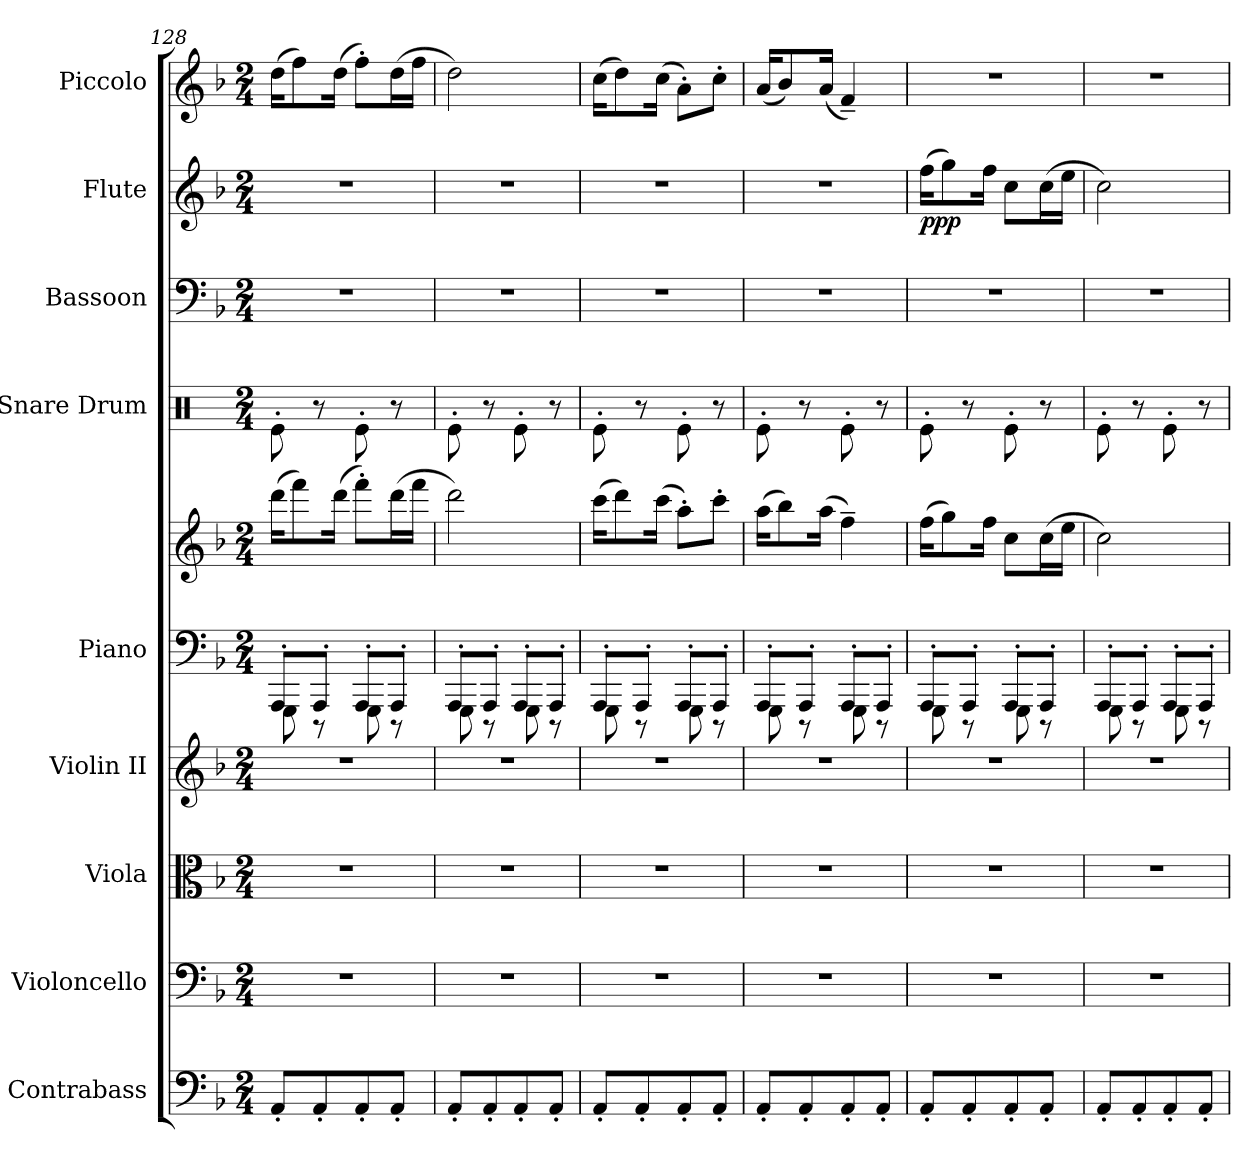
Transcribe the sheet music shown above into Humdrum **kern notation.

**kern	**kern	**kern	**kern	**kern	**kern	**kern	**kern	**kern	**dynam	**kern
*part9	*part8	*part7	*part6	*part5	*part5	*part4	*part3	*part2	*part2	*part1
*staff10	*staff9	*staff8	*staff7	*staff6	*staff5	*staff4	*staff3	*staff2	*staff2	*staff1
*I"Contrabass	*I"Violoncello	*I"Viola	*I"Violin II	*I"Piano	*	*I"Snare Drum	*I"Bassoon	*I"Flute	*	*I"Piccolo
*I'cb	*I'vc	*I'vla	*I'vn	*I'pf	*	*I'dr	*I'bn	*I'fl	*	*I'picc
*clefF4	*clefF4	*clefC3	*clefG2	*clefF4	*clefG2	*clefX	*clefF4	*clefG2	*	*clefG2
*ITrd7c12	*	*	*	*	*	*	*	*	*	*ITrd-7c-12
*k[b-]	*k[b-]	*k[b-]	*k[b-]	*k[b-]	*k[b-]	*k[]	*k[b-]	*k[b-]	*	*k[b-]
*F:	*F:	*F:	*F:	*F:	*F:	*C:	*F:	*F:	*	*F:
*M2/4	*M2/4	*M2/4	*M2/4	*M2/4	*M2/4	*M2/4	*M2/4	*M2/4	*	*M2/4
=128	=128	=128	=128	=128	=128	=128	=128	=128	=128	=128
*	*	*	*	*^	*	*	*	*	*	*
8AAA'L	2r	2r	2r	8AAA'L	8GGG	(16dddKL	8Re'\	2r	2r	.	(16dddKL
.	.	.	.	.	.	8fff)	.	.	.	.	8fff)
8AAA'	.	.	.	8AAA'J	8r	.	8r	.	.	.	.
.	.	.	.	.	.	(16dddJk	.	.	.	.	(16dddJk
8AAA'	.	.	.	8AAA'L	8GGG	8fff'L)	8Re'\	.	.	.	8fff'L)
8AAA'J	.	.	.	8AAA'J	8r	(16dddL	8r	.	.	.	(16dddL
.	.	.	.	.	.	16fffJJ	.	.	.	.	16fffJJ
=129	=129	=129	=129	=129	=129	=129	=129	=129	=129	=129	=129
8AAA'L	2r	2r	2r	8AAA'L	8GGG	2ddd)	8Re'\	2r	2r	.	2ddd)
8AAA'	.	.	.	8AAA'J	8r	.	8r	.	.	.	.
8AAA'	.	.	.	8AAA'L	8GGG	.	8Re'\	.	.	.	.
8AAA'J	.	.	.	8AAA'J	8r	.	8r	.	.	.	.
=130	=130	=130	=130	=130	=130	=130	=130	=130	=130	=130	=130
8AAA'L	2r	2r	2r	8AAA'L	8GGG	(16cccKL	8Re'\	2r	2r	.	(16cccKL
.	.	.	.	.	.	8ddd)	.	.	.	.	8ddd)
8AAA'	.	.	.	8AAA'J	8r	.	8r	.	.	.	.
.	.	.	.	.	.	(16cccJk	.	.	.	.	(16cccJk
8AAA'	.	.	.	8AAA'L	8GGG	8aa'L)	8Re'\	.	.	.	8aa'L)
8AAA'J	.	.	.	8AAA'J	8r	8ccc'J	8r	.	.	.	8ccc'J
=131	=131	=131	=131	=131	=131	=131	=131	=131	=131	=131	=131
8AAA'L	2r	2r	2r	8AAA'L	8GGG	(16aaKL	8Re'\	2r	2r	.	(16aaKL
.	.	.	.	.	.	8bb-)	.	.	.	.	8bb-)
8AAA'	.	.	.	8AAA'J	8r	.	8r	.	.	.	.
.	.	.	.	.	.	(16aaJk	.	.	.	.	(16aaJk
8AAA'	.	.	.	8AAA'L	8GGG	4ff~)	8Re'\	.	.	.	4ff~)
8AAA'J	.	.	.	8AAA'J	8r	.	8r	.	.	.	.
=132	=132	=132	=132	=132	=132	=132	=132	=132	=132	=132	=132
8AAA'L	2r	2r	2r	8AAA'L	8GGG	(16ffKL	8Re'\	2r	(16ffKL	ppp	2r
.	.	.	.	.	.	8gg)	.	.	8gg)	.	.
8AAA'	.	.	.	8AAA'J	8r	.	8r	.	.	.	.
.	.	.	.	.	.	16ffJk	.	.	16ffJk	.	.
8AAA'	.	.	.	8AAA'L	8GGG	8ccL	8Re'\	.	8ccL	.	.
8AAA'J	.	.	.	8AAA'J	8r	(16ccL	8r	.	(16ccL	.	.
.	.	.	.	.	.	16eeJJ	.	.	16eeJJ	.	.
=133	=133	=133	=133	=133	=133	=133	=133	=133	=133	=133	=133
8AAA'L	2r	2r	2r	8AAA'L	8GGG	2cc)	8Re'\	2r	2cc)	.	2r
8AAA'	.	.	.	8AAA'J	8r	.	8r	.	.	.	.
8AAA'	.	.	.	8AAA'L	8GGG	.	8Re'\	.	.	.	.
8AAA'J	.	.	.	8AAA'J	8r	.	8r	.	.	.	.
*	*	*	*	*v	*v	*	*	*	*	*	*
=	=	=	=	=	=	=	=	=	=	=
*-	*-	*-	*-	*-	*-	*-	*-	*-	*-	*-
